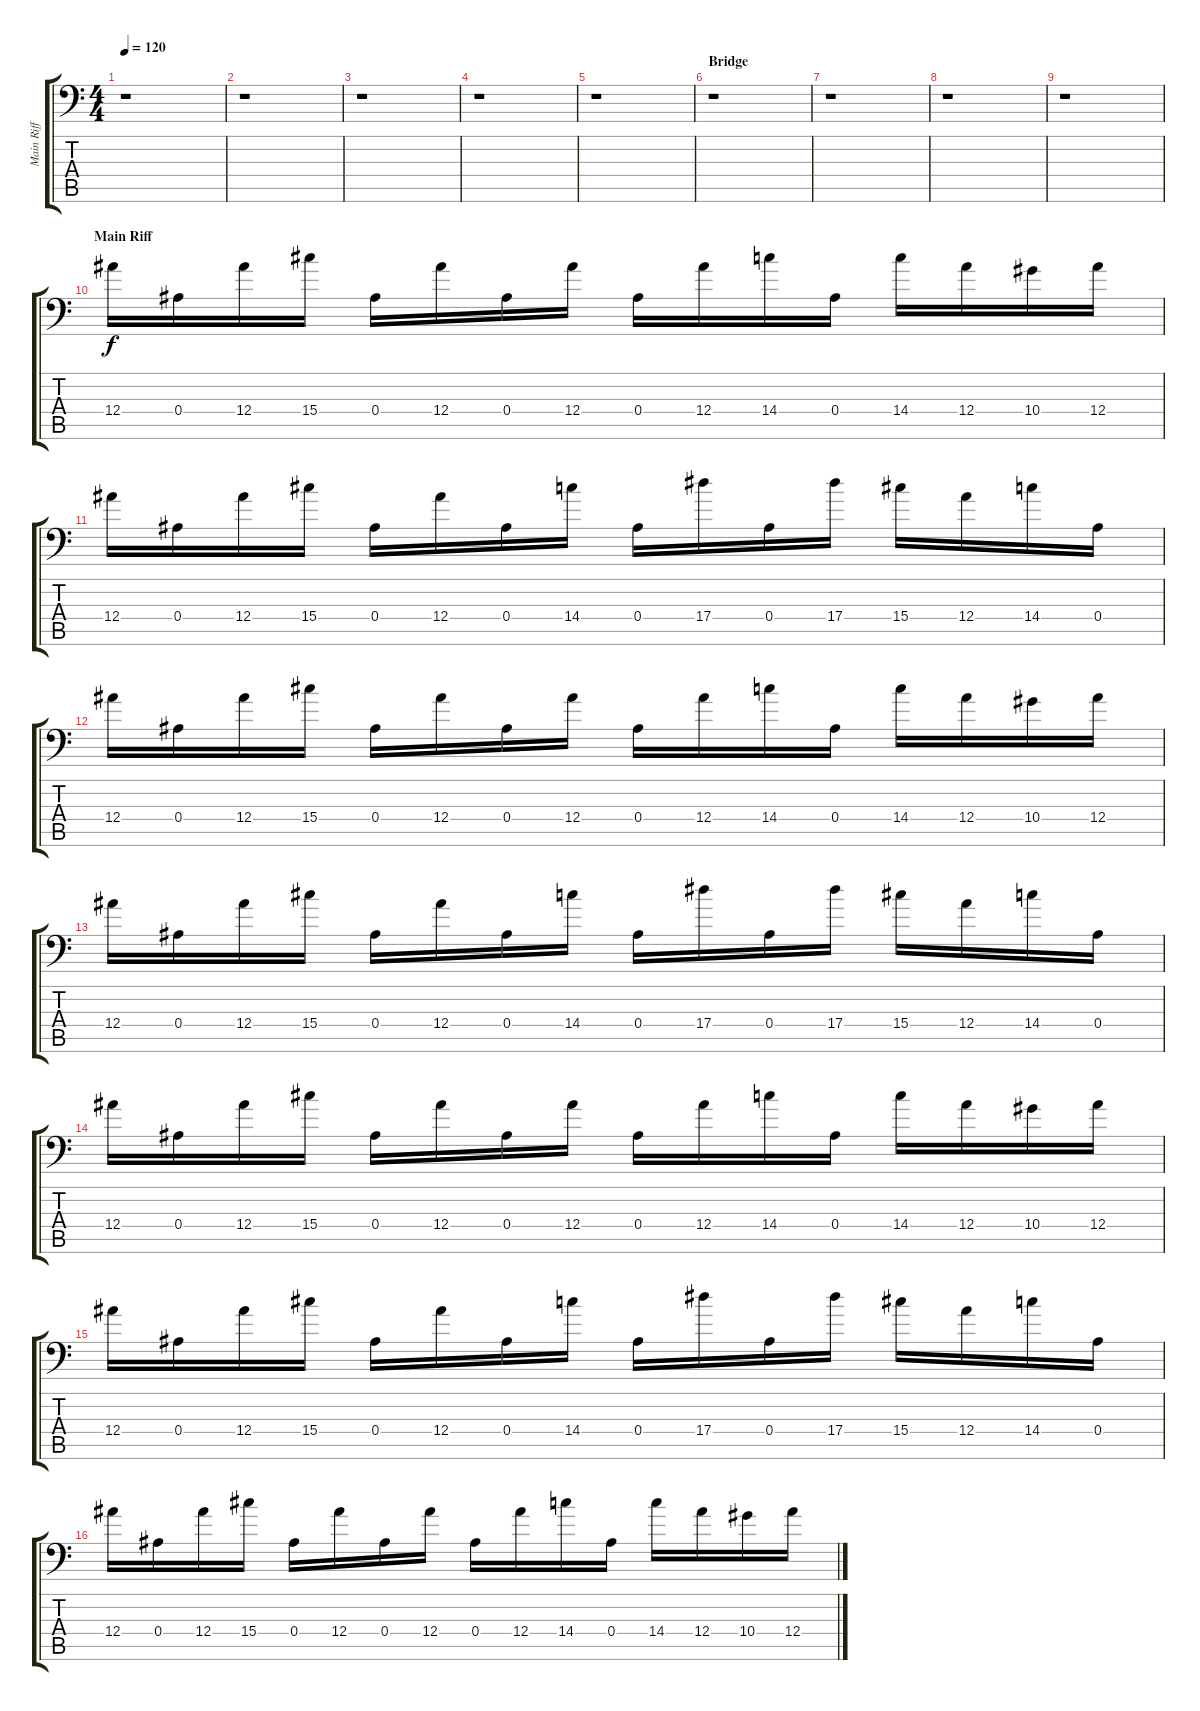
\track ("Main Riff Harmonics" "Main Riff ") {instrument distortionguitar}
\staff {score tabs}
\tuning (C4 G3 Eb3 Bb2 F2 Bb1) {hide}
\ts (4 4)
\tempo 120
\clef f4
\ks c
r.1{dy f} |
r.1 |
r.1 |
r.1 |
r.1 |
\section ("" "Bridge")
r.1 |
r.1 |
r.1 |
r.1 |
\section ("" "Main Riff")
12.4.16 0.4.16 12.4.16 15.4.16 0.4.16 12.4.16 0.4.16 12.4.16 0.4.16 12.4.16 14.4.16 0.4.16 14.4.16 12.4.16 10.4.16 12.4.16 |
12.4.16 0.4.16 12.4.16 15.4.16 0.4.16 12.4.16 0.4.16 14.4.16 0.4.16 17.4.16 0.4.16 17.4.16 15.4.16 12.4.16 14.4.16 0.4.16 |
12.4.16 0.4.16 12.4.16 15.4.16 0.4.16 12.4.16 0.4.16 12.4.16 0.4.16 12.4.16 14.4.16 0.4.16 14.4.16 12.4.16 10.4.16 12.4.16 |
12.4.16 0.4.16 12.4.16 15.4.16 0.4.16 12.4.16 0.4.16 14.4.16 0.4.16 17.4.16 0.4.16 17.4.16 15.4.16 12.4.16 14.4.16 0.4.16 |
12.4.16 0.4.16 12.4.16 15.4.16 0.4.16 12.4.16 0.4.16 12.4.16 0.4.16 12.4.16 14.4.16 0.4.16 14.4.16 12.4.16 10.4.16 12.4.16 |
12.4.16 0.4.16 12.4.16 15.4.16 0.4.16 12.4.16 0.4.16 14.4.16 0.4.16 17.4.16 0.4.16 17.4.16 15.4.16 12.4.16 14.4.16 0.4.16 |
12.4.16 0.4.16 12.4.16 15.4.16 0.4.16 12.4.16 0.4.16 12.4.16 0.4.16 12.4.16 14.4.16 0.4.16 14.4.16 12.4.16 10.4.16 12.4.16
